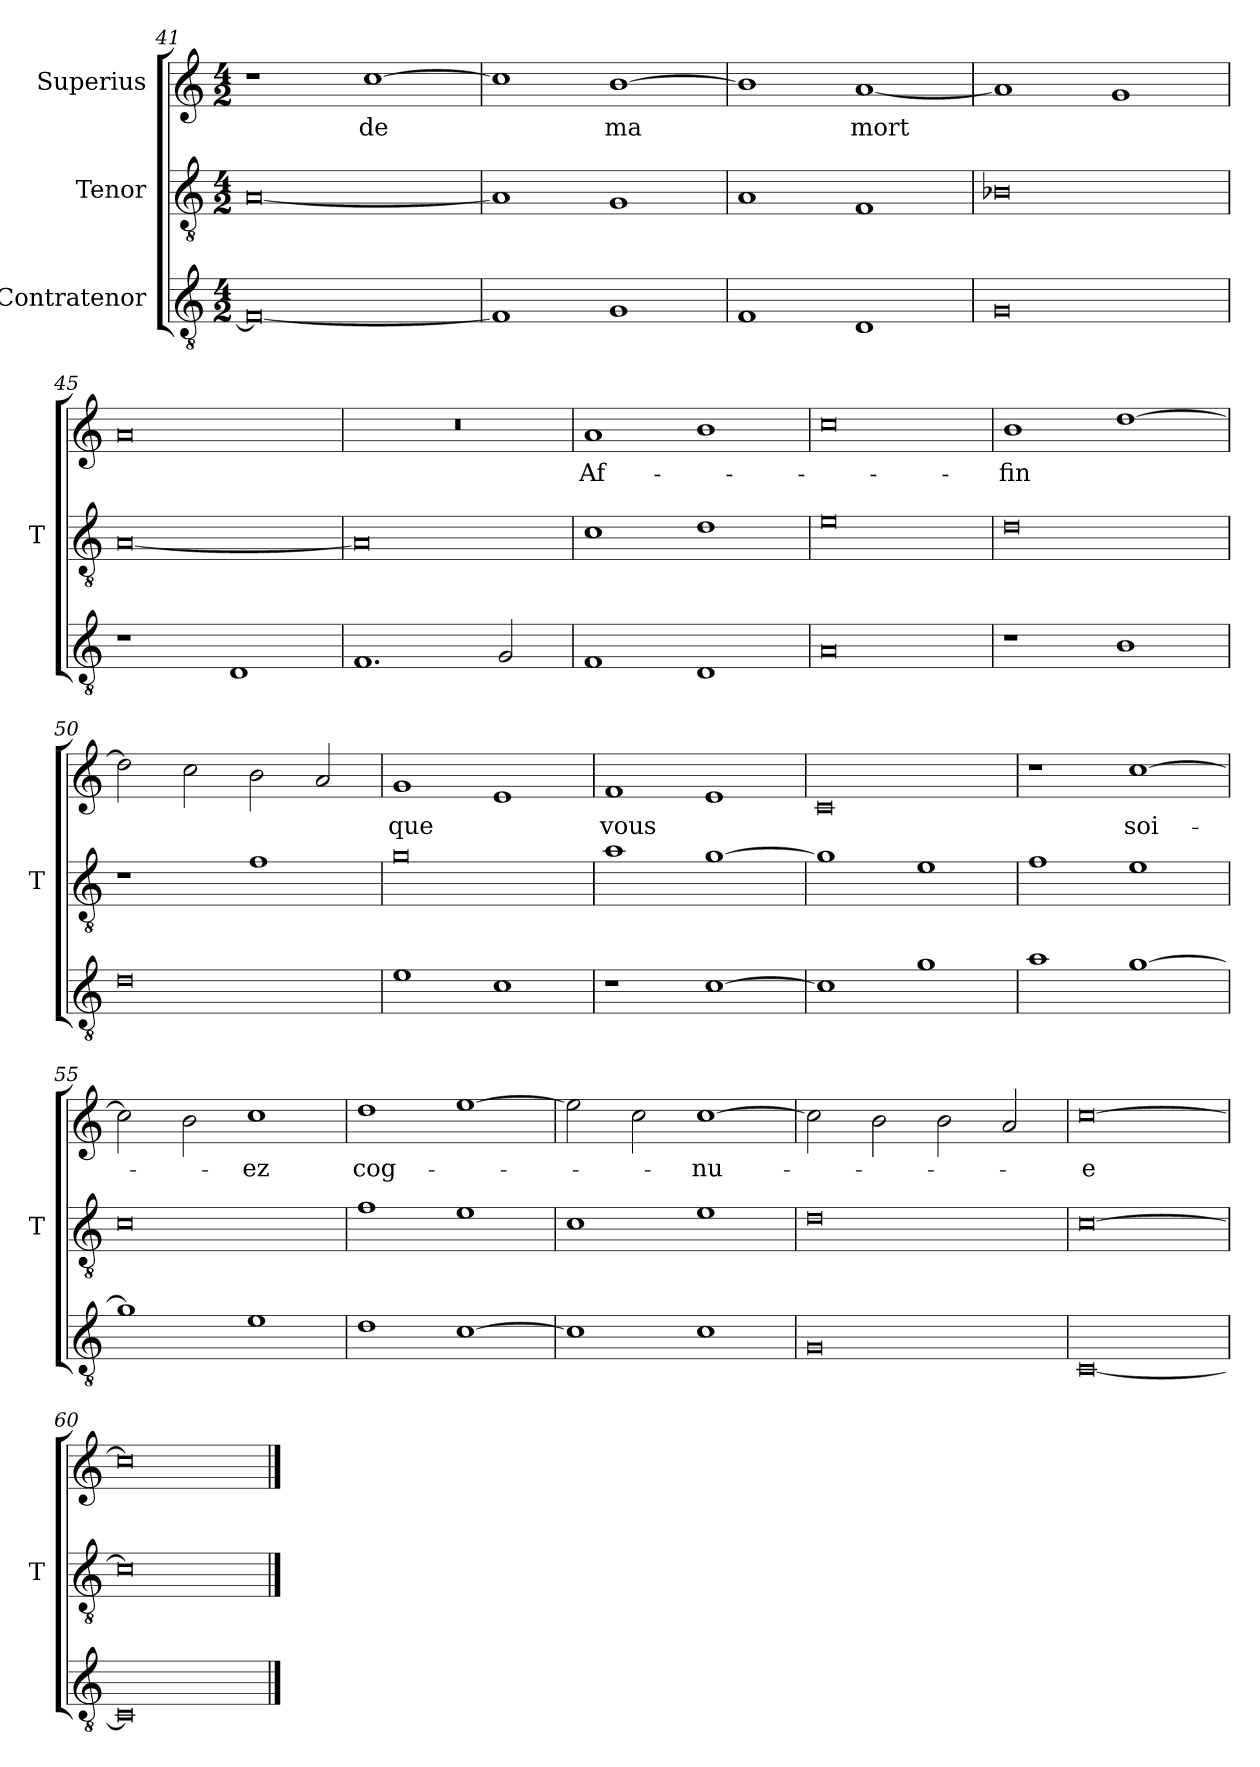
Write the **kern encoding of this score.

**kern	**kern	**kern	**text
*part3	*part2	*part1	*part1
*staff3	*staff2	*staff1	*staff1
*I"Contratenor	*I"Tenor	*I"Superius	*
*	*I'T	*	*
*clefGv2	*clefGv2	*clefG2	*
*M4/2	*M4/2	*M4/2	*
=41	=41	=41	=41
0F_	[0A	1r	.
.	.	[1cc	-de
=42	=42	=42	=42
1F]	1A]	1cc]	.
1G	1G	[1b	-ma
=43	=43	=43	=43
1F	1A	1b]	.
1D	1F	[1a	-mort
=44	=44	=44	=44
0G	0B-X	1a]	.
.	.	1g	.
=45	=45	=45	=45
1r	[0A	0a	.
1D	.	.	.
=46	=46	=46	=46
1.F	0A]	0r	.
2G	.	.	.
=47	=47	=47	=47
1F	1c	1a	Af-
1D	1d	1b	.
=48	=48	=48	=48
0A	0e	0cc	.
=49	=49	=49	=49
1r	0d	1b	-fin
1B	.	[1dd	.
=50	=50	=50	=50
0d	1r	2dd]	.
.	.	2cc	.
.	1f	2b	.
.	.	2a	.
=51	=51	=51	=51
1e	0g	1g	-que
1c	.	1e	.
=52	=52	=52	=52
1r	1a	1f	-vous
[1c	[1g	1e	.
=53	=53	=53	=53
1c]	1g]	0c	.
1g	1e	.	.
=54	=54	=54	=54
1a	1f	1r	.
[1g	1e	[1cc	soi-
=55	=55	=55	=55
1g]	0c	2cc]	.
.	.	2b	.
1e	.	1cc	-ez
=56	=56	=56	=56
1d	1f	1dd	cog-
[1c	1e	[1ee	.
=57	=57	=57	=57
1c]	1c	2ee]	.
.	.	2cc	.
1c	1e	[1cc	-nu-
=58	=58	=58	=58
0G	0d	2cc]	.
.	.	2b	.
.	.	2b	.
.	.	2a	.
=59	=59	=59	=59
[0C	[0c	[0cc	-e
=60	=60	=60	=60
0C]	0c]	0cc]	.
==	==	==	==
*-	*-	*-	*-
